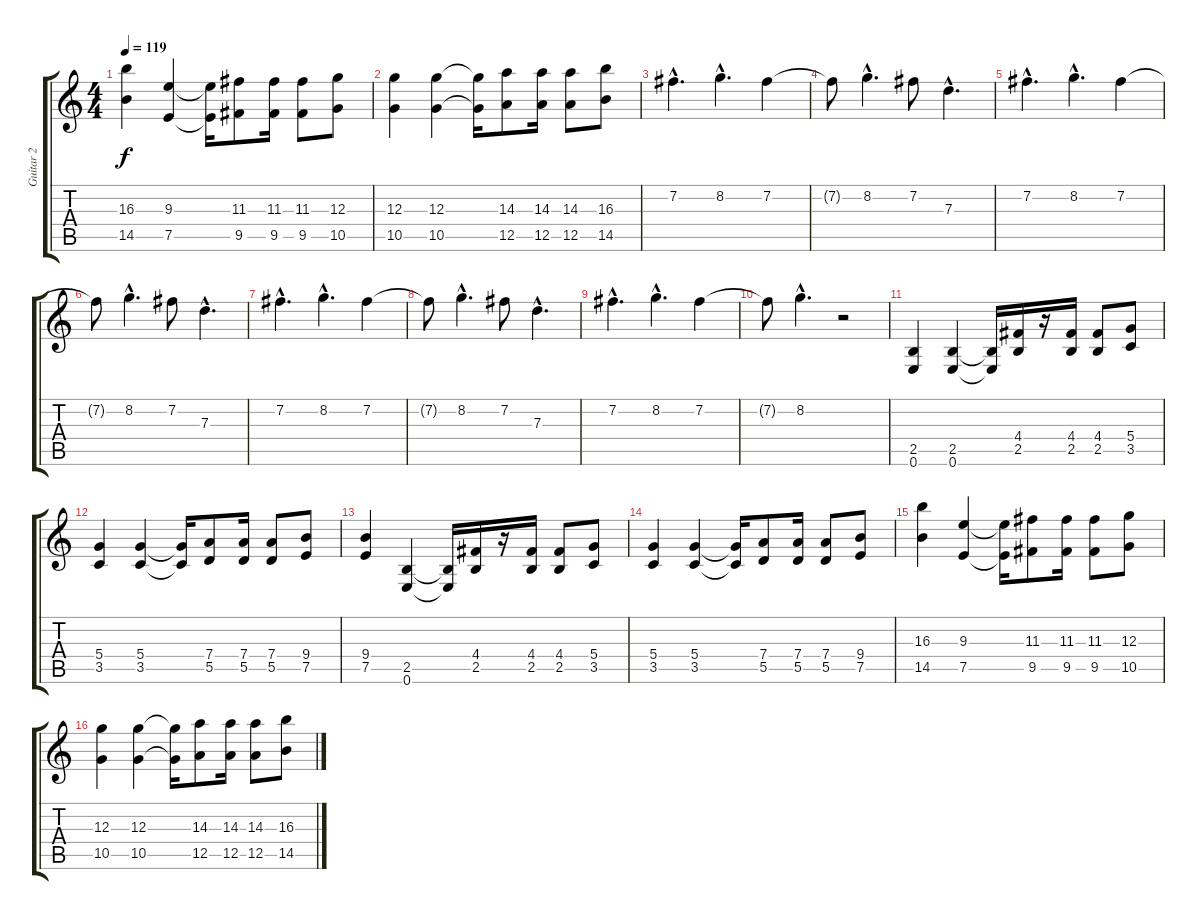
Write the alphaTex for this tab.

\track ("Guitar 2" "Guitar 2") {instrument distortionguitar}
\staff {score tabs}
\tuning (E4 B3 G3 D3 A2 E2) {hide}
\ts (4 4)
\tempo 119
\clef g2
\ks c
(16.3 14.5).4{dy f} (9.3 7.5).4 (9.3{t} 7.5{t}).16 (11.3 9.5).8 (11.3 9.5).16 (11.3 9.5).8 (12.3 10.5).8 |
(12.3 10.5).4 (12.3 10.5).4 (12.3{t} 10.5{t}).16 (14.3 12.5).8 (14.3 12.5).16 (14.3 12.5).8 (16.3 14.5).8 |
7.2{hac}.4{d} 8.2{hac}.4{d} 7.2.4 |
7.2{t}.8 8.2{hac}.4{d} 7.2.8 7.3{hac}.4{d} |
7.2{hac}.4{d} 8.2{hac}.4{d} 7.2.4 |
7.2{t}.8 8.2{hac}.4{d} 7.2.8 7.3{hac}.4{d} |
7.2{hac}.4{d} 8.2{hac}.4{d} 7.2.4 |
7.2{t}.8 8.2{hac}.4{d} 7.2.8 7.3{hac}.4{d} |
7.2{hac}.4{d} 8.2{hac}.4{d} 7.2.4 |
7.2{t}.8 8.2{hac}.4{d} r.2 |
(2.5 0.6).4 (2.5 0.6).4 (2.5{t} 0.6{t}).16 (4.4 2.5).16 r.16 (4.4 2.5).16 (4.4 2.5).8 (5.4 3.5).8 |
(5.4 3.5).4 (5.4 3.5).4 (5.4{t} 3.5{t}).16 (7.4 5.5).8 (7.4 5.5).16 (7.4 5.5).8 (9.4 7.5).8 |
(9.4 7.5).4 (2.5 0.6).4 (2.5{t} 0.6{t}).16 (4.4 2.5).16 r.16 (4.4 2.5).16 (4.4 2.5).8 (5.4 3.5).8 |
(5.4 3.5).4 (5.4 3.5).4 (5.4{t} 3.5{t}).16 (7.4 5.5).8 (7.4 5.5).16 (7.4 5.5).8 (9.4 7.5).8 |
(16.3 14.5).4 (9.3 7.5).4 (9.3{t} 7.5{t}).16 (11.3 9.5).8 (11.3 9.5).16 (11.3 9.5).8 (12.3 10.5).8 |
(12.3 10.5).4 (12.3 10.5).4 (12.3{t} 10.5{t}).16 (14.3 12.5).8 (14.3 12.5).16 (14.3 12.5).8 (16.3 14.5).8
